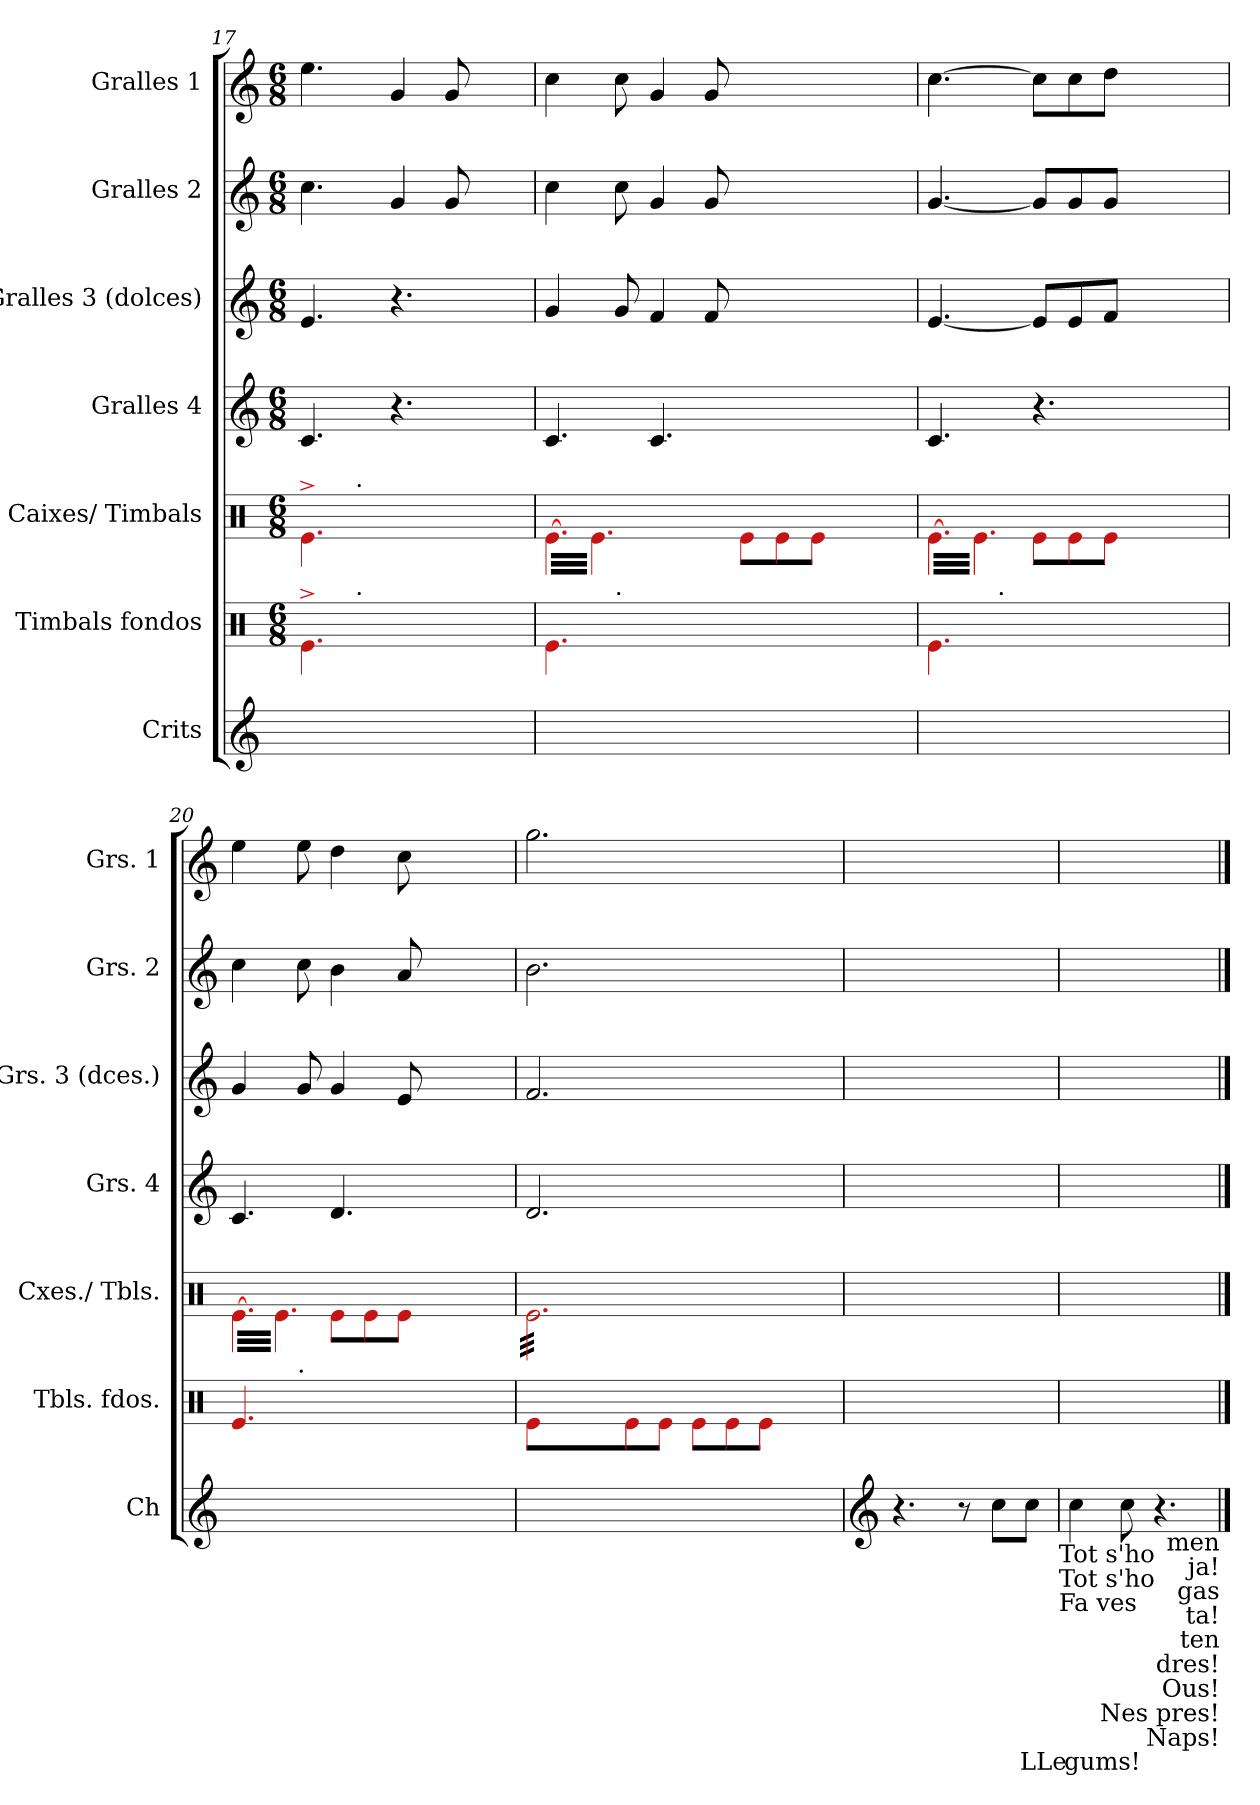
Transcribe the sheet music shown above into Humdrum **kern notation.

**kern	**text	**kern	**kern	**kern	**kern	**kern	**kern
*part7	*part7	*part6	*part5	*part4	*part3	*part2	*part1
*staff7	*staff7	*staff6	*staff5	*staff4	*staff3	*staff2	*staff1
*I"Crits	*	*I"Timbals fondos	*I"Caixes/ Timbals	*I"Gralles 4	*I"Gralles 3 (dolces)	*I"Gralles 2	*I"Gralles 1
*I'Ch	*	*I'Tbls. fdos.	*I'Cxes./ Tbls.	*I'Grs. 4	*I'Grs. 3 (dces.)	*I'Grs. 2	*I'Grs. 1
*clefG2	*	*clefX	*clefX	*clefG2	*clefG2	*clefG2	*clefG2
*k[]	*	*k[]	*k[]	*k[]	*k[]	*k[]	*k[]
*	*	*M6/8	*M6/8	*M6/8	*M6/8	*M6/8	*M6/8
=17	=17	=17	=17	=17	=17	=17	=17
*	*	*^	*^	*	*	*	*
1ryy	.	4.e^\	4ryy	4.e^\	4ryy	4.c/	4.e/	4.cc\	4.ee\
!	!	!	!	!	!LO:TX:a:t=.	!	!	!	!
!	!	!	!LO:TX:a:t=.	!	!	!	!	!	!
.	.	.	2.ryy	.	2.ryy	.	.	.	.
.	.	4.ryy	.	4.ryy	.	4.r	4.r	4g/	4g/
.	.	.	.	.	.	.	.	8g/	8g/
.	.	4ryy	.	4ryy	.	4ryy	4ryy	4ryy	4ryy
*	*	*	*	*v	*v	*	*	*	*
=18	=18	=18	=18	=18	=18	=18	=18	=18
*	*	*	*	*tremolo	*	*	*	*
1ryy	.	4.e\	4ryy	[32e\LLL	4.c/	4g/	4cc\	4cc\
.	.	.	.	32e\	.	.	.	.
.	.	.	.	32e\	.	.	.	.
.	.	.	.	32e\	.	.	.	.
.	.	.	.	32e\	.	.	.	.
.	.	.	.	32e\	.	.	.	.
.	.	.	.	32e\	.	.	.	.
.	.	.	.	32e\	.	.	.	.
!	!	!	!LO:TX:a:t=.	!	!	!	!	!
.	.	.	1ryy	32e\	.	8g/	8cc\	8cc\
.	.	.	.	32e\	.	.	.	.
.	.	.	.	32e\	.	.	.	.
.	.	.	.	32e\JJJ	.	.	.	.
*	*	*	*	*Xtremolo	*	*	*	*
.	.	4.ryy	.	4.ryy	4.c/	4f/	4g/	4g/
.	.	.	.	.	.	8f/	8g/	8g/
.	.	4.ryy	.	8e\L]	4ryy	4ryy	4ryy	4ryy
.	.	.	.	8e\	.	.	.	.
4.ryy	.	.	.	8e\J	4.ryy	4.ryy	4.ryy	4.ryy
.	.	4ryy	.	4ryy	.	.	.	.
.	.	.	8ryy	.	.	.	.	.
=19	=19	=19	=19	=19	=19	=19	=19	=19
*	*	*	*	*tremolo	*	*	*	*
1ryy	.	4.e\	4ryy	[32e\LLL	4.c/	[4.e/	[4.g/	[4.cc\
.	.	.	.	32e\	.	.	.	.
.	.	.	.	32e\	.	.	.	.
.	.	.	.	32e\	.	.	.	.
.	.	.	.	32e\	.	.	.	.
.	.	.	.	32e\	.	.	.	.
.	.	.	.	32e\	.	.	.	.
.	.	.	.	32e\	.	.	.	.
!	!	!	!LO:TX:a:t=.	!	!	!	!	!
.	.	.	2..ryy	32e\	.	.	.	.
.	.	.	.	32e\	.	.	.	.
.	.	.	.	32e\	.	.	.	.
.	.	.	.	32e\JJJ	.	.	.	.
*	*	*	*	*Xtremolo	*	*	*	*
.	.	4.ryy	.	8e\L]	4.r	8e/L]	8g/L]	8cc\L]
.	.	.	.	8e\	.	8e/	8g/	8cc\
.	.	.	.	8e\J	.	8f/J	8g/J	8dd\J
.	.	4.ryy	.	4ryy	4ryy	4ryy	4ryy	4ryy
8ryy	.	.	.	8ryy	8ryy	8ryy	8ryy	8ryy
=20	=20	=20	=20	=20	=20	=20	=20	=20
*	*	*	*	*tremolo	*	*	*	*
1ryy	.	4.e/	4ryy	[32e\LLL	4.c/	4g/	4cc\	4ee\
.	.	.	.	32e\	.	.	.	.
.	.	.	.	32e\	.	.	.	.
.	.	.	.	32e\	.	.	.	.
.	.	.	.	32e\	.	.	.	.
.	.	.	.	32e\	.	.	.	.
.	.	.	.	32e\	.	.	.	.
.	.	.	.	32e\	.	.	.	.
!	!	!	!LO:TX:a:t=.	!	!	!	!	!
.	.	.	2..ryy	32e\	.	8g/	8cc\	8ee\
.	.	.	.	32e\	.	.	.	.
.	.	.	.	32e\	.	.	.	.
.	.	.	.	32e\JJJ	.	.	.	.
*	*	*	*	*Xtremolo	*	*	*	*
.	.	4.ryy	.	8e\L]	4.d/	4g/	4b\	4dd\
.	.	.	.	8e\	.	.	.	.
.	.	.	.	8e\J	.	8e/	8a/	8cc\
.	.	4.ryy	.	4ryy	4ryy	4ryy	4ryy	4ryy
8ryy	.	.	.	8ryy	8ryy	8ryy	8ryy	8ryy
*	*	*v	*v	*	*	*	*	*
=21	=21	=21	=21	=21	=21	=21	=21
*	*	*	*tremolo	*	*	*	*
1ryy	.	8e\L	32e\LLL	2.d/	2.f/	2.b\	2.gg\
.	.	.	32e\	.	.	.	.
.	.	.	32e\	.	.	.	.
.	.	.	32e\	.	.	.	.
.	.	4.ryy	32e\	.	.	.	.
.	.	.	32e\	.	.	.	.
.	.	.	32e\	.	.	.	.
.	.	.	32e\	.	.	.	.
.	.	.	32e\	.	.	.	.
.	.	.	32e\	.	.	.	.
.	.	.	32e\	.	.	.	.
.	.	.	32e\	.	.	.	.
.	.	.	32e\	.	.	.	.
.	.	.	32e\	.	.	.	.
.	.	.	32e\	.	.	.	.
.	.	.	32e\	.	.	.	.
.	.	8e\	32e\	.	.	.	.
.	.	.	32e\	.	.	.	.
.	.	.	32e\	.	.	.	.
.	.	.	32e\	.	.	.	.
.	.	8e\J	32e\	.	.	.	.
.	.	.	32e\	.	.	.	.
.	.	.	32e\	.	.	.	.
.	.	.	32e\JJJ	.	.	.	.
*	*	*	*Xtremolo	*	*	*	*
.	.	8e\L	4ryy	4ryy	4ryy	4ryy	4ryy
.	.	8e\	.	.	.	.	.
4.ryy	.	8e\J	4.ryy	4.ryy	4.ryy	4.ryy	4.ryy
.	.	4ryy	.	.	.	.	.
!!LO:LB:g=z
=22	=22	=22	=22	=22	=22	=22	=22
*clefG2	*	*	*	*	*	*	*
4.r	.	2.ryy	2.ryy	2.ryy	2.ryy	2.ryy	2.ryy
8r	.	.	.	.	.	.	.
8cc\L	.	.	.	.	.	.	.
!	!LO:LY:b	!	!	!	!	!	!
8cc\J	LLe	.	.	.	.	.	.
!LO:TX:b:t=Tot s'ho	!	!	!	!	!	!	!
!LO:TX:b:t=Tot s'ho	!	!	!	!	!	!	!
!LO:TX:b:t=Fa ves	!	!	!	!	!	!	!
=23	=23	=23	=23	=23	=23	=23	=23
!	!LO:LY:b	!	!	!	!	!	!
4cc\	-gums!	2.ryy	2.ryy	2.ryy	2.ryy	2.ryy	2.ryy
8cc\	.	.	.	.	.	.	.
4.r	.	.	.	.	.	.	.
!LO:TX:b:t=men	!	!	!	!	!	!	!
!LO:TX:b:t=ja!	!	!	!	!	!	!	!
!LO:TX:b:t=gas	!	!	!	!	!	!	!
!LO:TX:b:t=ta!	!	!	!	!	!	!	!
!LO:TX:b:t=ten	!	!	!	!	!	!	!
!LO:TX:b:t=dres!	!	!	!	!	!	!	!
!LO:TX:b:t=Ous!	!	!	!	!	!	!	!
!LO:TX:b:t=Nes pres!	!	!	!	!	!	!	!
!LO:TX:b:t=Naps!	!	!	!	!	!	!	!
==	==	==	==	==	==	==	==
*-	*-	*-	*-	*-	*-	*-	*-
